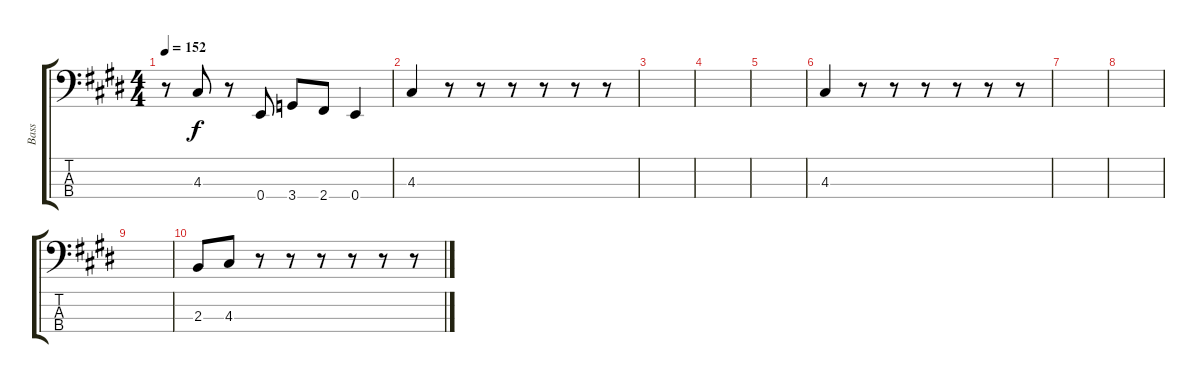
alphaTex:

\track ("Bass" "Bass") {instrument electricbasspick}
\staff {score tabs}
\tuning (G2 D2 A1 E1) {hide}
\ts (4 4)
\tempo 152
\clef f4
\ks c#minor
r.8{dy f} 4.3.8 r.8 0.4.8 3.4.8 2.4.8 0.4.4 |
4.3.4 r.8 r.8 r.8 r.8 r.8 r.8 |
|
|
|
4.3.4 r.8 r.8 r.8 r.8 r.8 r.8 |
|
|
|
2.3.8 4.3.8 r.8 r.8 r.8 r.8 r.8 r.8
